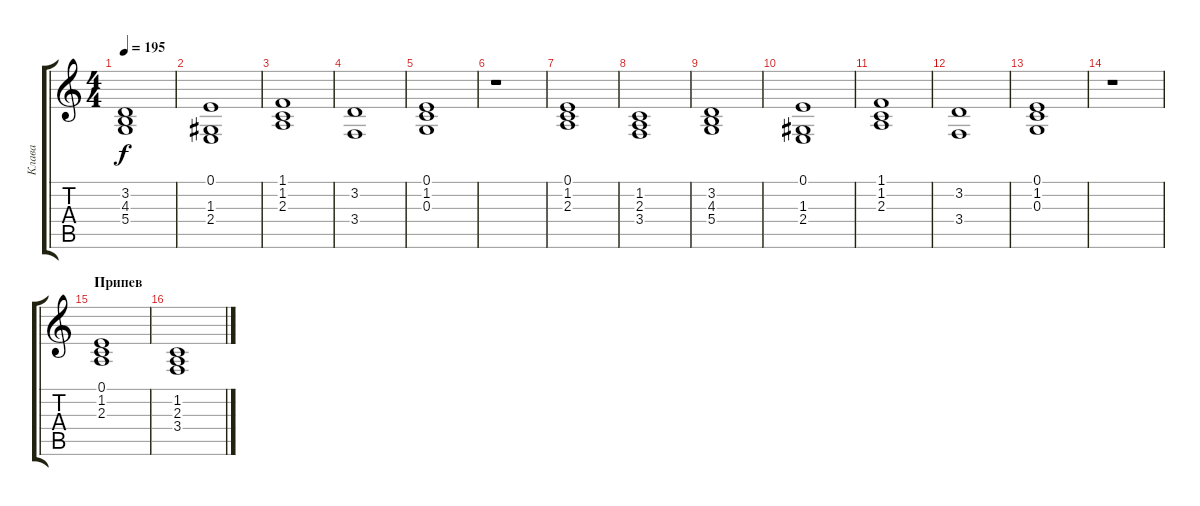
\track ("Клава " "Клава ") {instrument choiraahs}
\staff {score tabs}
\tuning (E4 B3 G3 D3 A2 E2) {hide}
\ts (4 4)
\tempo 195
\clef g2
\ks c
(3.2 4.3 5.4).1{dy f} |
(0.1 1.3 2.4).1 |
(1.1 1.2 2.3).1 |
(3.2 3.4).1 |
(0.1 1.2 0.3).1 |
r.1 |
(0.1 1.2 2.3).1 |
(1.2 2.3 3.4).1 |
(3.2 4.3 5.4).1 |
(0.1 1.3 2.4).1 |
(1.1 1.2 2.3).1 |
(3.2 3.4).1 |
(0.1 1.2 0.3).1 |
r.1 |
\section ("" "Припев")
(0.1 1.2 2.3).1 |
(1.2 2.3 3.4).1
